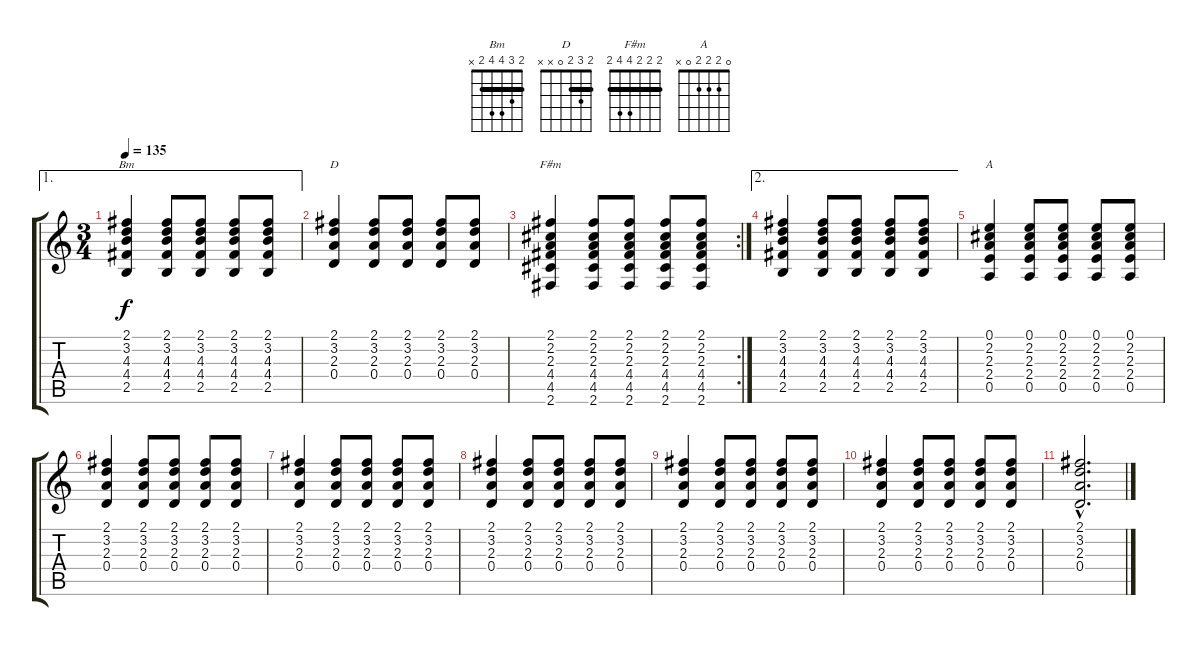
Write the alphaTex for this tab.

\track "" {instrument acousticguitarsteel}
\staff {score tabs}
\tuning (E4 B3 G3 D3 A2 E2) {hide}
\chord ("Bm" 2 3 4 4 2 x) {barre 2}
\chord ("D" 2 3 2 0 x x) {barre 2}
\chord ("F#m" 2 2 2 4 4 2) {barre 2}
\chord ("A" 0 2 2 2 0 x)
\ae 1
\ts (3 4)
\tempo 135
\clef g2
\ks c
(2.1 3.2 4.3 4.4 2.5).4{ch "Bm" dy f} (2.1 3.2 4.3 4.4 2.5).8 (2.1 3.2 4.3 4.4 2.5).8 (2.1 3.2 4.3 4.4 2.5).8 (2.1 3.2 4.3 4.4 2.5).8 |
(2.1 3.2 2.3 0.4).4{ch "D"} (2.1 3.2 2.3 0.4).8 (2.1 3.2 2.3 0.4).8 (2.1 3.2 2.3 0.4).8 (2.1 3.2 2.3 0.4).8 |
\rc 2
(2.1 2.2 2.3 4.4 4.5 2.6).4{ch "F#m"} (2.1 2.2 2.3 4.4 4.5 2.6).8 (2.1 2.2 2.3 4.4 4.5 2.6).8 (2.1 2.2 2.3 4.4 4.5 2.6).8 (2.1 2.2 2.3 4.4 4.5 2.6).8 |
\ae 2
(2.1 3.2 4.3 4.4 2.5).4 (2.1 3.2 4.3 4.4 2.5).8 (2.1 3.2 4.3 4.4 2.5).8 (2.1 3.2 4.3 4.4 2.5).8 (2.1 3.2 4.3 4.4 2.5).8 |
(0.1 2.2 2.3 2.4 0.5).4{ch "A"} (0.1 2.2 2.3 2.4 0.5).8 (0.1 2.2 2.3 2.4 0.5).8 (0.1 2.2 2.3 2.4 0.5).8 (0.1 2.2 2.3 2.4 0.5).8 |
(2.1 3.2 2.3 0.4).4 (2.1 3.2 2.3 0.4).8 (2.1 3.2 2.3 0.4).8 (2.1 3.2 2.3 0.4).8 (2.1 3.2 2.3 0.4).8 |
(2.1 3.2 2.3 0.4).4 (2.1 3.2 2.3 0.4).8 (2.1 3.2 2.3 0.4).8 (2.1 3.2 2.3 0.4).8 (2.1 3.2 2.3 0.4).8 |
(2.1 3.2 2.3 0.4).4 (2.1 3.2 2.3 0.4).8 (2.1 3.2 2.3 0.4).8 (2.1 3.2 2.3 0.4).8 (2.1 3.2 2.3 0.4).8 |
(2.1 3.2 2.3 0.4).4 (2.1 3.2 2.3 0.4).8 (2.1 3.2 2.3 0.4).8 (2.1 3.2 2.3 0.4).8 (2.1 3.2 2.3 0.4).8 |
(2.1 3.2 2.3 0.4).4 (2.1 3.2 2.3 0.4).8 (2.1 3.2 2.3 0.4).8 (2.1 3.2 2.3 0.4).8 (2.1 3.2 2.3 0.4).8 |
(2.1{hac} 3.2{hac} 2.3{hac} 0.4{hac}).2{d}
